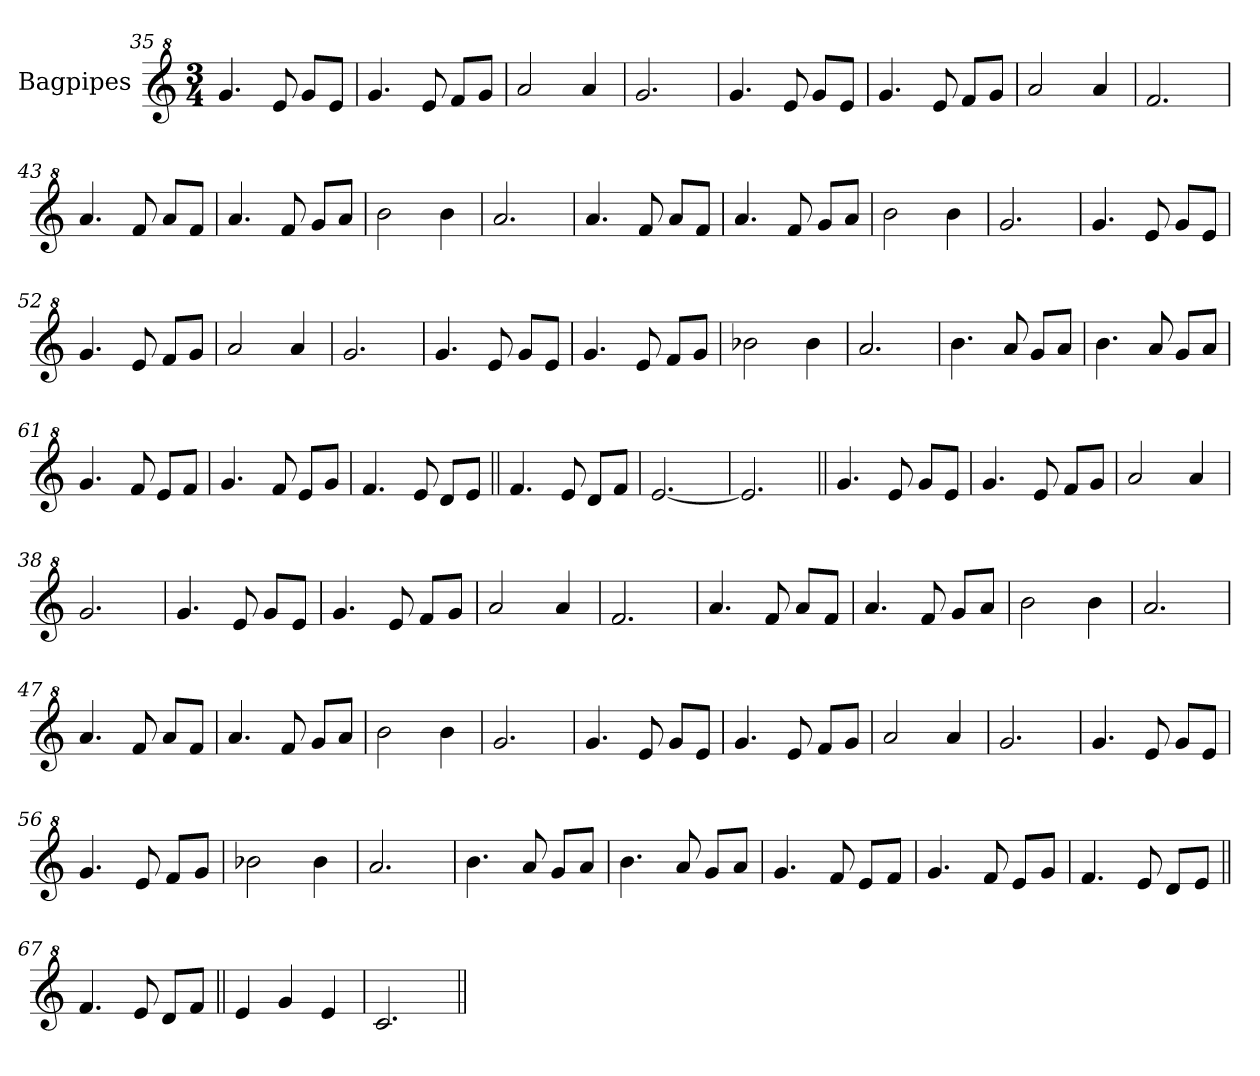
**kern
*part1
*staff1
*I"Bagpipes
*I'Bag
*clefG^2
*k[]
*M3/4
=35||
4.gg/
8ee/
8gg/L
8ee/J
=36
4.gg/
8ee/
8ff/L
8gg/J
=37
2aa/
4aa/
=38
2.gg/
=39
4.gg/
8ee/
8gg/L
8ee/J
=40
4.gg/
8ee/
8ff/L
8gg/J
=41
2aa/
4aa/
=42
2.ff/
=43
4.aa/
8ff/
8aa/L
8ff/J
=44
4.aa/
8ff/
8gg/L
8aa/J
=45
2bb\
4bb\
=46
2.aa/
=47
4.aa/
8ff/
8aa/L
8ff/J
=48
4.aa/
8ff/
8gg/L
8aa/J
=49
2bb\
4bb\
=50
2.gg/
=51
4.gg/
8ee/
8gg/L
8ee/J
=52
4.gg/
8ee/
8ff/L
8gg/J
=53
2aa/
4aa/
=54
2.gg/
=55
4.gg/
8ee/
8gg/L
8ee/J
=56
4.gg/
8ee/
8ff/L
8gg/J
=57
2bb-X\
4bb-\
=58
2.aa/
=59
4.bb\
8aa/
8gg/L
8aa/J
=60
4.bb\
8aa/
8gg/L
8aa/J
=61
4.gg/
8ff/
8ee/L
8ff/J
=62
4.gg/
8ff/
8ee/L
8gg/J
=63
4.ff/
8ee/
8dd/L
8ee/J
=64||
4.ff/
8ee/
8dd/L
8ff/J
=65
[2.ee/
=66
2.ee/]
=35||
4.gg/
8ee/
8gg/L
8ee/J
=36
4.gg/
8ee/
8ff/L
8gg/J
=37
2aa/
4aa/
=38
2.gg/
=39
4.gg/
8ee/
8gg/L
8ee/J
=40
4.gg/
8ee/
8ff/L
8gg/J
=41
2aa/
4aa/
=42
2.ff/
=43
4.aa/
8ff/
8aa/L
8ff/J
=44
4.aa/
8ff/
8gg/L
8aa/J
=45
2bb\
4bb\
=46
2.aa/
=47
4.aa/
8ff/
8aa/L
8ff/J
=48
4.aa/
8ff/
8gg/L
8aa/J
=49
2bb\
4bb\
=50
2.gg/
=51
4.gg/
8ee/
8gg/L
8ee/J
=52
4.gg/
8ee/
8ff/L
8gg/J
=53
2aa/
4aa/
=54
2.gg/
=55
4.gg/
8ee/
8gg/L
8ee/J
=56
4.gg/
8ee/
8ff/L
8gg/J
=57
2bb-X\
4bb-\
=58
2.aa/
=59
4.bb\
8aa/
8gg/L
8aa/J
=60
4.bb\
8aa/
8gg/L
8aa/J
=61
4.gg/
8ff/
8ee/L
8ff/J
=62
4.gg/
8ff/
8ee/L
8gg/J
=63
4.ff/
8ee/
8dd/L
8ee/J
=67||
4.ff/
8ee/
8dd/L
8ff/J
=68||
4ee/
4gg/
4ee/
=69
2.cc/
=||
*-
